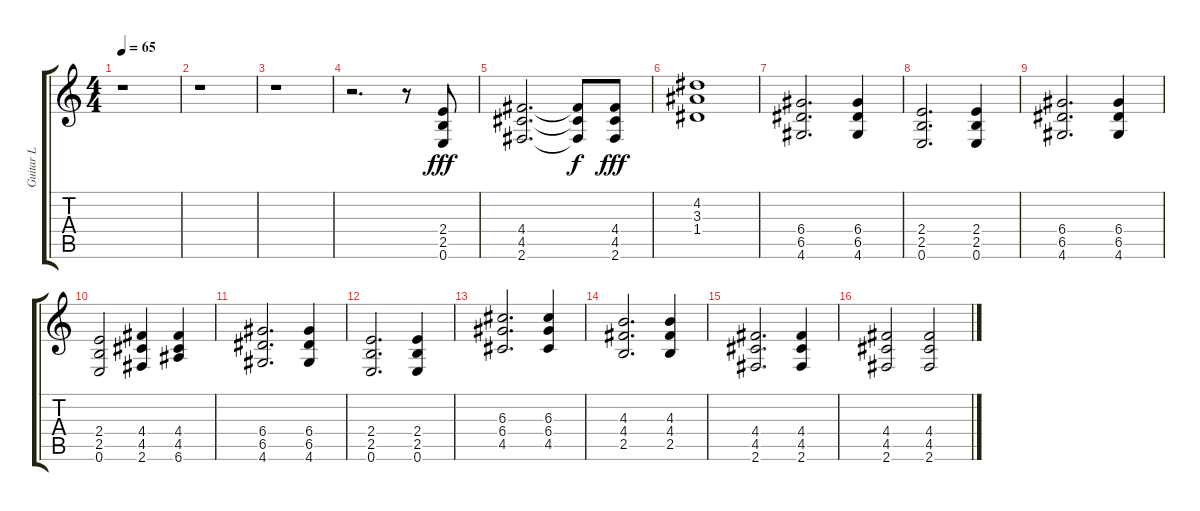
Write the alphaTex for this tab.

\track ("Guitar L" "Guitar L") {instrument distortionguitar}
\staff {score tabs}
\tuning (E4 B3 G3 D3 A2 E2) {hide}
\ts (4 4)
\tempo 65
\clef g2
\ks c
r.1{dy fff} |
r.1 |
r.1 |
r.2{d} r.8 (2.4 2.5 0.6).8 |
(4.4 4.5 2.6).2{d} (4.4{t} 4.5{t} 2.6{t}).8{dy f} (4.4 4.5 2.6).8{dy fff} |
(4.2 3.3 1.4).1 |
(6.4 6.5 4.6).2{d} (6.4 6.5 4.6).4 |
(2.4 2.5 0.6).2{d} (2.4 2.5 0.6).4 |
(6.4 6.5 4.6).2{d} (6.4 6.5 4.6).4 |
(2.4 2.5 0.6).2 (4.4 4.5 2.6).4 (4.4 4.5 6.6).4 |
(6.4 6.5 4.6).2{d} (6.4 6.5 4.6).4 |
(2.4 2.5 0.6).2{d} (2.4 2.5 0.6).4 |
(6.3 6.4 4.5).2{d} (6.3 6.4 4.5).4 |
(4.3 4.4 2.5).2{d} (4.3 4.4 2.5).4 |
(4.4 4.5 2.6).2{d} (4.4 4.5 2.6).4 |
(4.4 4.5 2.6).2 (4.4 4.5 2.6).2
